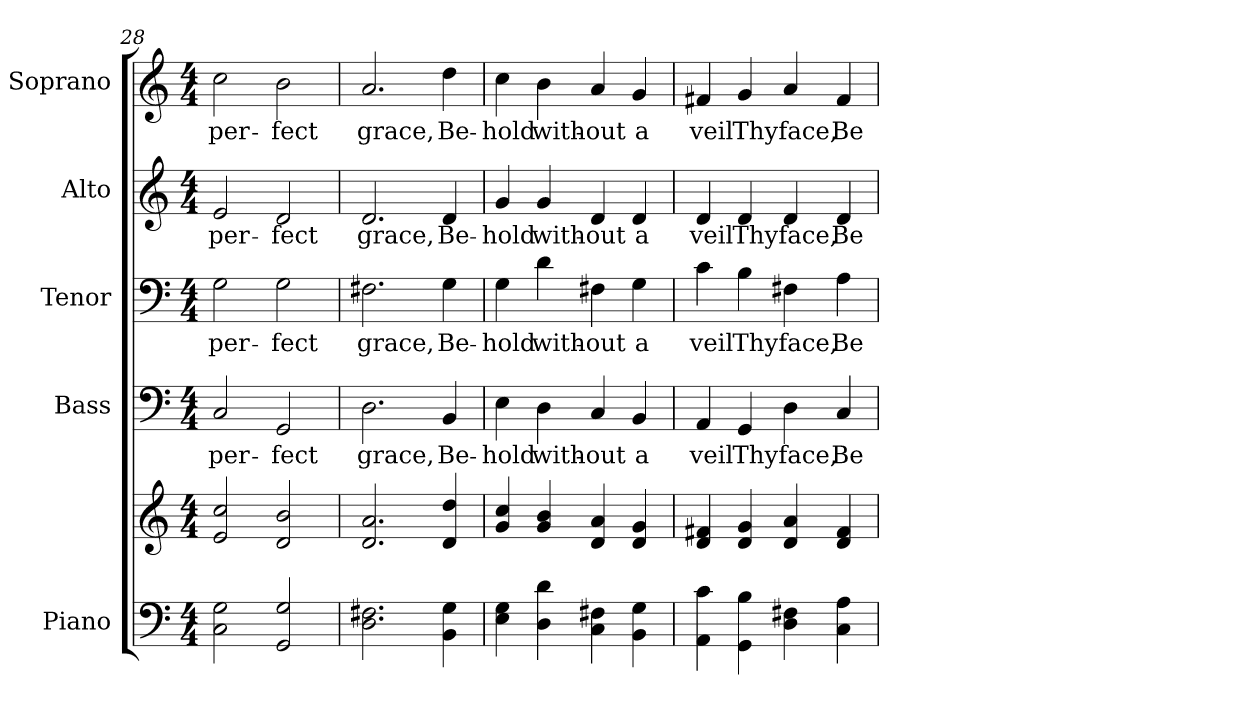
**kern	**kern	**kern	**text	**kern	**text	**kern	**text	**kern	**text
*part5	*part5	*part4	*part4	*part3	*part3	*part2	*part2	*part1	*part1
*staff6	*staff5	*staff4	*staff4	*staff3	*staff3	*staff2	*staff2	*staff1	*staff1
*I"Piano	*	*I"Bass	*	*I"Tenor	*	*I"Alto	*	*I"Soprano	*
*I'Pno.	*	*I'B.	*	*I'T.	*	*I'A.	*	*I'S.	*
*clefF4	*clefG2	*clefF4	*	*clefF4	*	*clefG2	*	*clefG2	*
*k[]	*k[]	*k[]	*	*k[]	*	*k[]	*	*k[]	*
*C:	*C:	*C:	*	*C:	*	*C:	*	*C:	*
*M4/4	*M4/4	*M4/4	*	*M4/4	*	*M4/4	*	*M4/4	*
=28	=28	=28	=28	=28	=28	=28	=28	=28	=28
!	!	!	!LO:LY:b:color=#000000	!	!	!	!	!	!
!	!	!	!	!	!LO:LY:b:color=#000000	!	!	!	!
!	!	!	!	!	!	!	!LO:LY:b:color=#000000	!	!
!	!	!	!	!	!	!	!	!	!LO:LY:b:color=#000000
2Ci\ 2Gi	2ei/ 2cci	2Ci/	per-	2Gi\	per-	2ei/	per-	2cci\	per-
!	!	!	!LO:LY:b:color=#000000	!	!	!	!	!	!
!	!	!	!	!	!LO:LY:b:color=#000000	!	!	!	!
!	!	!	!	!	!	!	!LO:LY:b:color=#000000	!	!
!	!	!	!	!	!	!	!	!	!LO:LY:b:color=#000000
2GGi/ 2Gi	2di/ 2bi	2GGi/	-fect	2Gi\	-fect	2di/	-fect	2bi\	-fect
=29	=29	=29	=29	=29	=29	=29	=29	=29	=29
!	!	!	!LO:LY:b:color=#000000	!	!	!	!	!	!
!	!	!	!	!	!LO:LY:b:color=#000000	!	!	!	!
!	!	!	!	!	!	!	!LO:LY:b:color=#000000	!	!
!	!	!	!	!	!	!	!	!	!LO:LY:b:color=#000000
2.Di\ 2.F#Xi	2.di/ 2.ai	2.Di\	grace,	2.F#Xi\	grace,	2.di/	grace,	2.ai/	grace,
!	!	!	!LO:LY:b:color=#000000	!	!	!	!	!	!
!	!	!	!	!	!LO:LY:b:color=#000000	!	!	!	!
!	!	!	!	!	!	!	!LO:LY:b:color=#000000	!	!
!	!	!	!	!	!	!	!	!	!LO:LY:b:color=#000000
4BBi\ 4Gi	4di/ 4ddi	4BBi/	Be-	4Gi\	Be-	4di/	Be-	4ddi\	Be-
!!LO:LB:g=z
=30	=30	=30	=30	=30	=30	=30	=30	=30	=30
!	!	!	!LO:LY:b:color=#000000	!	!	!	!	!	!
!	!	!	!	!	!LO:LY:b:color=#000000	!	!	!	!
!	!	!	!	!	!	!	!LO:LY:b:color=#000000	!	!
!	!	!	!	!	!	!	!	!	!LO:LY:b:color=#000000
4Ei\ 4Gi	4gi/ 4cci	4Ei\	-hold	4Gi\	-hold	4gi/	-hold	4cci\	-hold
!	!	!	!LO:LY:b:color=#000000	!	!	!	!	!	!
!	!	!	!	!	!LO:LY:b:color=#000000	!	!	!	!
!	!	!	!	!	!	!	!LO:LY:b:color=#000000	!	!
!	!	!	!	!	!	!	!	!	!LO:LY:b:color=#000000
4Di\ 4di	4gi/ 4bi	4Di\	with-	4di\	with-	4gi/	with-	4bi\	with-
!	!	!	!LO:LY:b:color=#000000	!	!	!	!	!	!
!	!	!	!	!	!LO:LY:b:color=#000000	!	!	!	!
!	!	!	!	!	!	!	!LO:LY:b:color=#000000	!	!
!	!	!	!	!	!	!	!	!	!LO:LY:b:color=#000000
4Ci\ 4F#Xi	4di/ 4ai	4Ci/	-out	4F#Xi\	-out	4di/	-out	4ai/	-out
!	!	!	!LO:LY:b:color=#000000	!	!	!	!	!	!
!	!	!	!	!	!LO:LY:b:color=#000000	!	!	!	!
!	!	!	!	!	!	!	!LO:LY:b:color=#000000	!	!
!	!	!	!	!	!	!	!	!	!LO:LY:b:color=#000000
4BBi\ 4Gi	4di/ 4gi	4BBi/	a	4Gi\	a	4di/	a	4gi/	a
=31	=31	=31	=31	=31	=31	=31	=31	=31	=31
!	!	!	!LO:LY:b:color=#000000	!	!	!	!	!	!
!	!	!	!	!	!LO:LY:b:color=#000000	!	!	!	!
!	!	!	!	!	!	!	!LO:LY:b:color=#000000	!	!
!	!	!	!	!	!	!	!	!	!LO:LY:b:color=#000000
4AAi\ 4ci	4di/ 4f#Xi	4AAi/	veil	4ci\	veil	4di/	veil	4f#Xi/	veil
!	!	!	!LO:LY:b:color=#000000	!	!	!	!	!	!
!	!	!	!	!	!LO:LY:b:color=#000000	!	!	!	!
!	!	!	!	!	!	!	!LO:LY:b:color=#000000	!	!
!	!	!	!	!	!	!	!	!	!LO:LY:b:color=#000000
4GGi\ 4Bi	4di/ 4gi	4GGi/	Thy	4Bi\	Thy	4di/	Thy	4gi/	Thy
!	!	!	!LO:LY:b:color=#000000	!	!	!	!	!	!
!	!	!	!	!	!LO:LY:b:color=#000000	!	!	!	!
!	!	!	!	!	!	!	!LO:LY:b:color=#000000	!	!
!	!	!	!	!	!	!	!	!	!LO:LY:b:color=#000000
4Di\ 4F#Xi	4di/ 4ai	4Di\	face,	4F#Xi\	face,	4di/	face,	4ai/	face,
!	!	!	!LO:LY:b:color=#000000	!	!	!	!	!	!
!	!	!	!	!	!LO:LY:b:color=#000000	!	!	!	!
!	!	!	!	!	!	!	!LO:LY:b:color=#000000	!	!
!	!	!	!	!	!	!	!	!	!LO:LY:b:color=#000000
4Ci\ 4Ai	4di/ 4f#i	4Ci/	Be-	4Ai\	Be-	4di/	Be-	4f#i/	Be-
=	=	=	=	=	=	=	=	=	=
*-	*-	*-	*-	*-	*-	*-	*-	*-	*-
